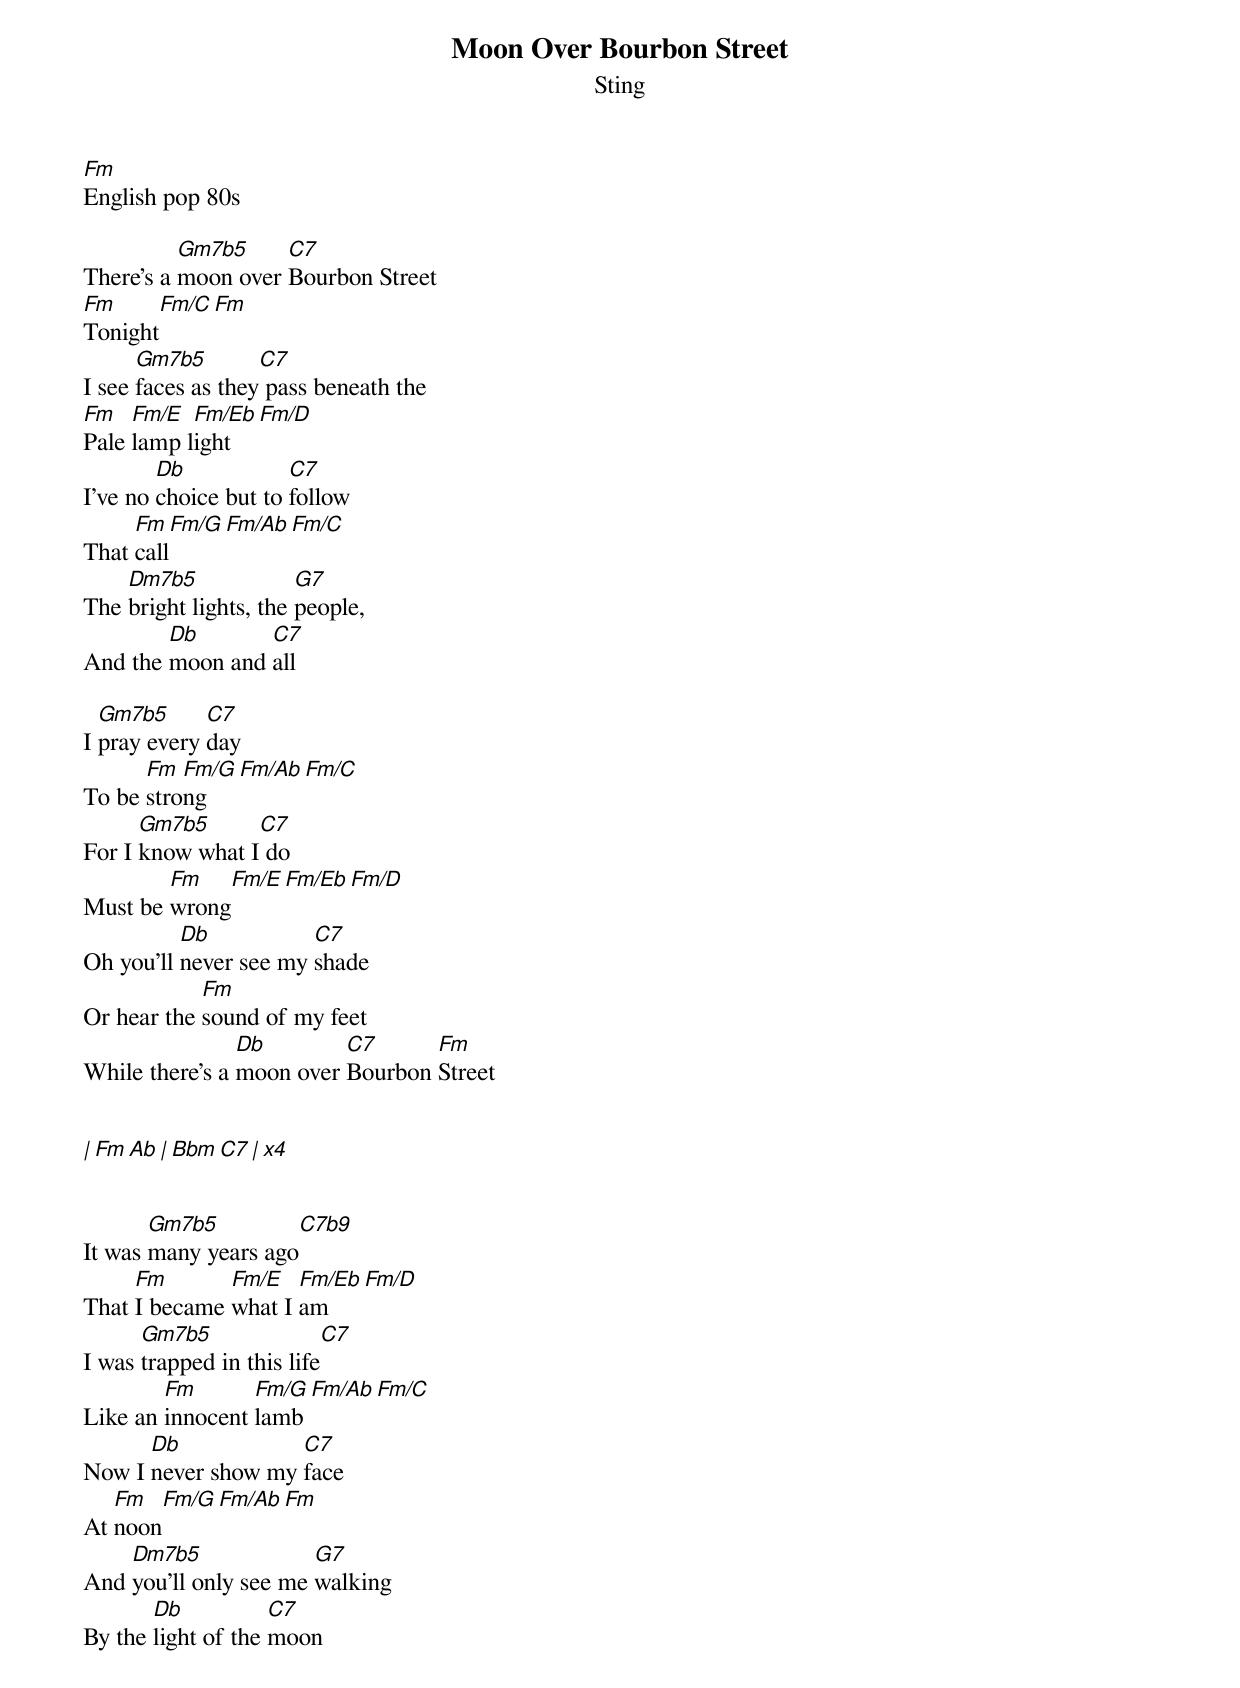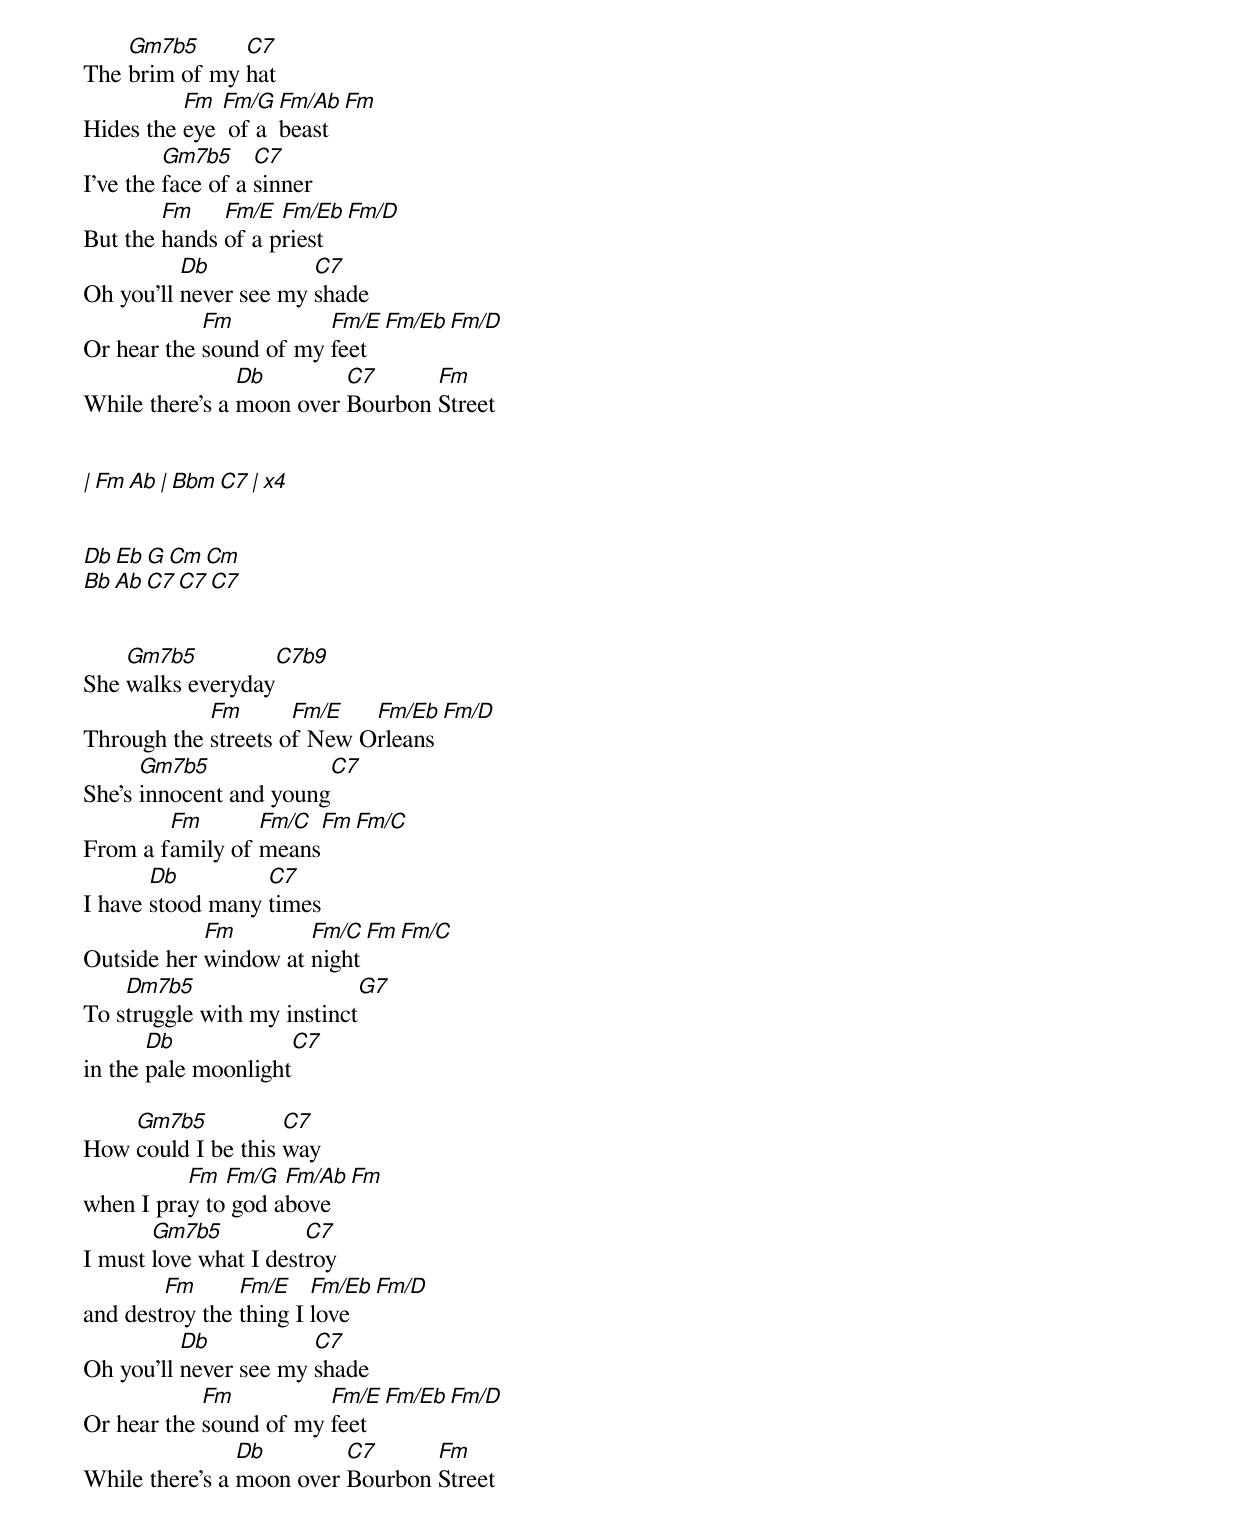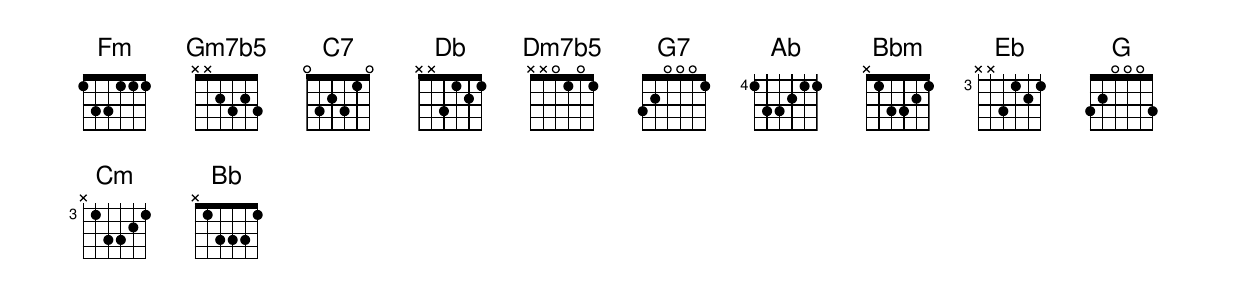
Moon Over Bourbon Street
Sting
Fm
English pop 80s

          Gm7b5     C7
There's a moon over Bourbon Street
Fm      Fm/C  Fm
Tonight
      Gm7b5        C7
I see faces as they pass beneath the
Fm   Fm/E  Fm/Eb  Fm/D
Pale lamp light
        Db            C7
I've no choice but to follow
     Fm  Fm/G  Fm/Ab  Fm/C
That call
    Dm7b5              G7
The bright lights, the people,
        Db       C7
And the moon and all

  Gm7b5      C7
I pray every day
      Fm  Fm/G  Fm/Ab  Fm/C
To be strong
      Gm7b5      C7
For I know what I do
        Fm   Fm/E  Fm/Eb  Fm/D
Must be wrong
          Db           C7
Oh you'll never see my shade
            Fm
Or hear the sound of my feet
                Db        C7      Fm
While there's a moon over Bourbon Street


| Fm  Ab | Bbm  C7 |  x4


       Gm7b5         C7b9
It was many years ago
     Fm       Fm/E   Fm/Eb  Fm/D
That I became what I am
      Gm7b5               C7
I was trapped in this life
        Fm       Fm/G  Fm/Ab  Fm/C
Like an innocent lamb
      Db            C7
Now I never show my face
   Fm  Fm/G  Fm/Ab  Fm
At noon
    Dm7b5              G7
And you'll only see me walking
       Db           C7
By the light of the moon

    Gm7b5      C7
The brim of my hat
          Fm  Fm/G  Fm/Ab  Fm
Hides the eye  of a beast
         Gm7b5     C7
I've the face of a sinner
        Fm    Fm/E  Fm/Eb  Fm/D
But the hands of a priest
          Db           C7
Oh you'll never see my shade
            Fm          Fm/E  Fm/Eb  Fm/D
Or hear the sound of my feet
                Db        C7      Fm
While there's a moon over Bourbon Street


| Fm  Ab | Bbm  C7 |  x4


Db  Eb  G  Cm  Cm
Bb  Ab  C7  C7  C7


    Gm7b5         C7b9
She walks everyday
            Fm       Fm/E   Fm/Eb  Fm/D
Through the streets of New Orleans
      Gm7b5               C7
She's innocent and young
        Fm       Fm/C  Fm  Fm/C
From a family of means
       Db         C7
I have stood many times
            Fm        Fm/C  Fm  Fm/C
Outside her window at night
    Dm7b5                    G7
To struggle with my instinct
       Db            C7
in the pale moonlight

    Gm7b5           C7
How could I be this way
          Fm  Fm/G  Fm/Ab  Fm
when I pray to god above
       Gm7b5           C7
I must love what I destroy
        Fm      Fm/E    Fm/Eb  Fm/D
and destroy the thing I love
          Db           C7
Oh you'll never see my shade
            Fm          Fm/E  Fm/Eb  Fm/D
Or hear the sound of my feet
                Db        C7      Fm
While there's a moon over Bourbon Street
